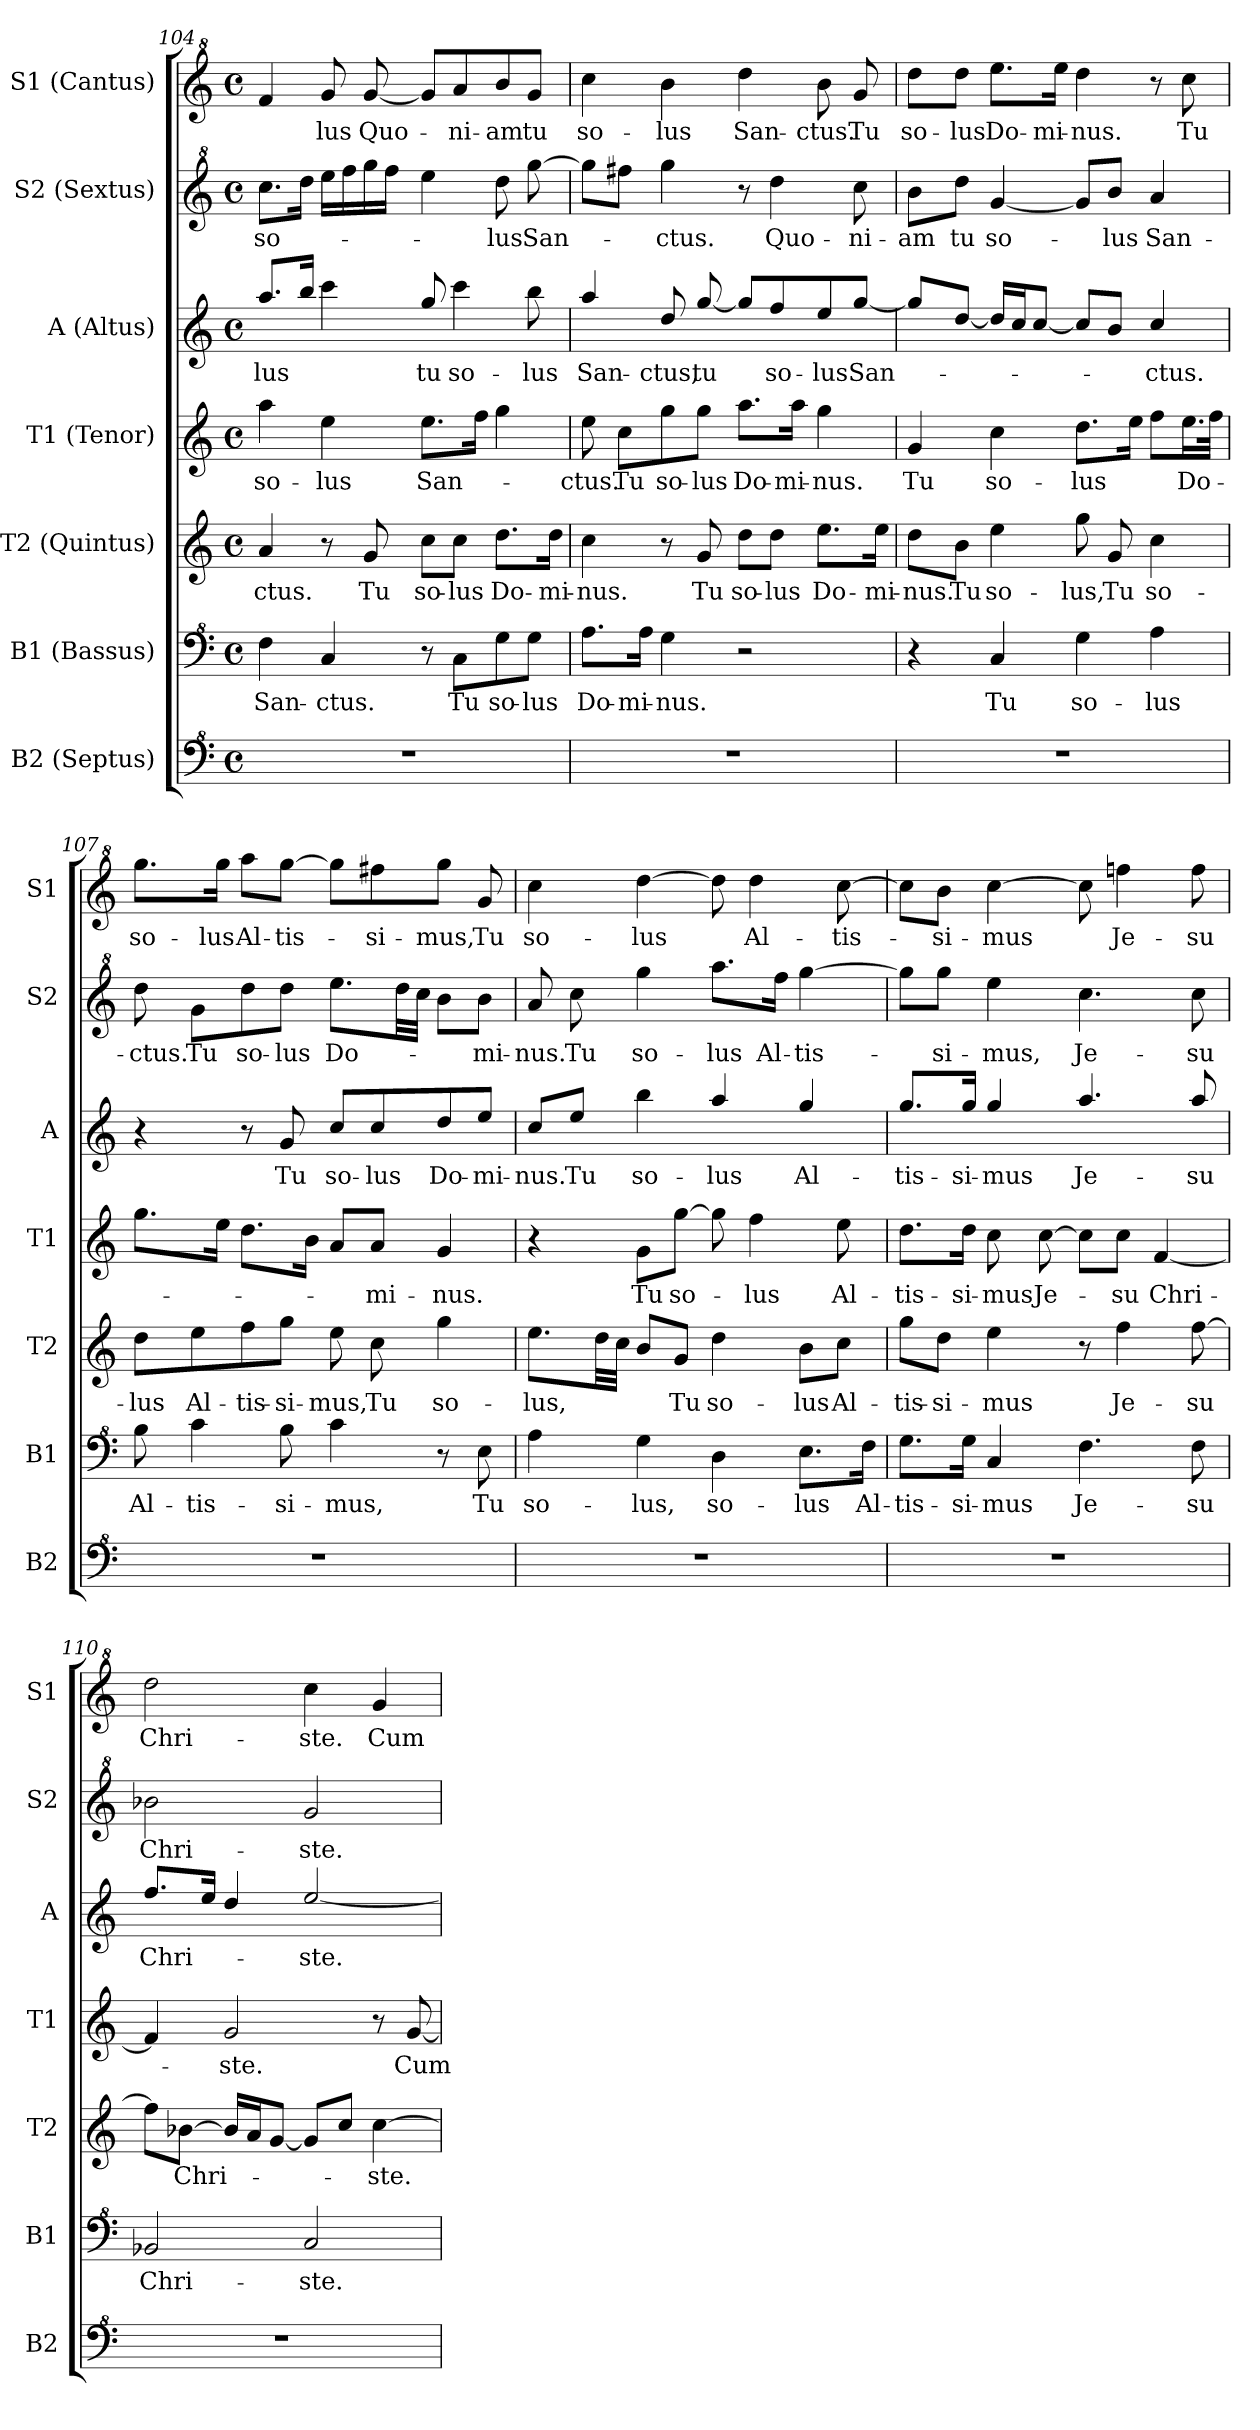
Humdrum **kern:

**kern	**kern	**text	**kern	**text	**kern	**text	**kern	**text	**kern	**text	**kern	**text
*part7	*part6	*part6	*part5	*part5	*part4	*part4	*part3	*part3	*part2	*part2	*part1	*part1
*staff7	*staff6	*staff6	*staff5	*staff5	*staff4	*staff4	*staff3	*staff3	*staff2	*staff2	*staff1	*staff1
*I"B2 (Septus)	*I"B1 (Bassus)	*	*I"T2 (Quintus)	*	*I"T1 (Tenor)	*	*I"A (Altus)	*	*I"S2 (Sextus)	*	*I"S1 (Cantus)	*
*I'B2	*I'B1	*	*I'T2	*	*I'T1	*	*I'A	*	*I'S2	*	*I'S1	*
!!LO:PB:g=z
*clefF^4	*clefF^4	*	*clefG2	*	*clefG2	*	*clefG2	*	*clefG^2	*	*clefG^2	*
*k[]	*k[]	*	*k[]	*	*k[]	*	*k[]	*	*k[]	*	*k[]	*
*M4/4	*M4/4	*	*M4/4	*	*M4/4	*	*M4/4	*	*M4/4	*	*M4/4	*
*met(c)	*met(c)	*	*met(c)	*	*met(c)	*	*met(c)	*	*met(c)	*	*met(c)	*
=104	=104	=104	=104	=104	=104	=104	=104	=104	=104	=104	=104	=104
!	!	!LO:LY:b	!	!LO:LY:b	!	!LO:LY:b	!	!LO:LY:b	!	!LO:LY:b	!	!
1r	4f\	San-	4a/	-ctus.	4aa\	so-	8.aa/L	-lus	8.ccc\L	so-	4ff/	.
.	.	.	.	.	.	.	16bb/Jk	.	16ddd\Jk	.	.	.
!	!	!LO:LY:b	!	!	!	!LO:LY:b	!	!	!	!	!	!LO:LY:b
.	4c/	-ctus.	8r	.	4ee\	-lus	4ccc\	.	16eee\LL	.	8gg/	-lus
.	.	.	.	.	.	.	.	.	16fff\	.	.	.
!	!	!	!	!LO:LY:b	!	!	!	!	!	!	!	!LO:LY:b
.	.	.	8g/	Tu	.	.	.	.	16ggg\	.	[8gg/	Quo-
.	.	.	.	.	.	.	.	.	16fff\JJ	.	.	.
!	!	!	!	!LO:LY:b	!	!LO:LY:b	!	!LO:LY:b	!	!	!	!
.	8r	.	8cc\L	so-	8.ee\L	San-	8gg/	tu	4eee\	.	8gg/L]	.
!	!	!LO:LY:b	!	!LO:LY:b	!	!	!	!LO:LY:b	!	!	!	!LO:LY:b
.	8c\L	Tu	8cc\J	-lus	.	.	4ccc\	so-	.	.	8aa/	-ni-
.	.	.	.	.	16ff\Jk	.	.	.	.	.	.	.
!	!	!LO:LY:b	!	!LO:LY:b	!	!	!	!	!	!LO:LY:b	!	!LO:LY:b
.	8g\	so-	8.dd\L	Do-	4gg\	.	.	.	8ddd\	-lus	8bb/	-am
!	!	!LO:LY:b	!	!	!	!	!	!LO:LY:b	!	!LO:LY:b	!	!LO:LY:b
.	8g\J	-lus	.	.	.	.	8bb\	-lus	[8ggg\	San-	8gg/J	tu
!	!	!	!	!LO:LY:b	!	!	!	!	!	!	!	!
.	.	.	16dd\Jk	-mi-	.	.	.	.	.	.	.	.
=105	=105	=105	=105	=105	=105	=105	=105	=105	=105	=105	=105	=105
!	!	!LO:LY:b	!	!LO:LY:b	!	!LO:LY:b	!	!LO:LY:b	!	!	!	!LO:LY:b
1r	8.a\L	Do-	4cc\	-nus.	8ee\	-ctus.	4aa/	San-	8ggg\L]	.	4ccc\	so-
!	!	!	!	!	!	!LO:LY:b	!	!	!	!	!	!
.	.	.	.	.	8cc\L	Tu	.	.	8fff#X\J	.	.	.
!	!	!LO:LY:b	!	!	!	!	!	!	!	!	!	!
.	16a\Jk	-mi-	.	.	.	.	.	.	.	.	.	.
!	!	!LO:LY:b	!	!	!	!LO:LY:b	!	!LO:LY:b	!	!LO:LY:b	!	!LO:LY:b
.	4g\	-nus.	8r	.	8gg\	so-	8dd/	-ctus,	4ggg\	-ctus.	4bb\	-lus
!	!	!	!	!LO:LY:b	!	!LO:LY:b	!	!LO:LY:b	!	!	!	!
.	.	.	8g/	Tu	8gg\J	-lus	[8gg/	tu	.	.	.	.
!	!	!	!	!LO:LY:b	!	!LO:LY:b	!	!	!	!	!	!LO:LY:b
.	2r	.	8dd\L	so-	8.aa\L	Do-	8gg/L]	.	8r	.	4ddd\	San-
!	!	!	!	!LO:LY:b	!	!	!	!LO:LY:b	!	!LO:LY:b	!	!
.	.	.	8dd\J	-lus	.	.	8ff/	so-	4ddd\	Quo-	.	.
!	!	!	!	!	!	!LO:LY:b	!	!	!	!	!	!
.	.	.	.	.	16aa\Jk	-mi-	.	.	.	.	.	.
!	!	!	!	!LO:LY:b	!	!LO:LY:b	!	!LO:LY:b	!	!	!	!LO:LY:b
.	.	.	8.ee\L	Do-	4gg\	-nus.	8ee/	-lus	.	.	8bb\	-ctus.
!	!	!	!	!	!	!	!	!LO:LY:b	!	!LO:LY:b	!	!LO:LY:b
.	.	.	.	.	.	.	[8gg/J	San-	8ccc\	-ni-	8gg/	Tu
!	!	!	!	!LO:LY:b	!	!	!	!	!	!	!	!
.	.	.	16ee\Jk	-mi-	.	.	.	.	.	.	.	.
=106	=106	=106	=106	=106	=106	=106	=106	=106	=106	=106	=106	=106
!	!	!	!	!LO:LY:b	!	!LO:LY:b	!	!	!	!LO:LY:b	!	!LO:LY:b
1r	4r	.	8dd\L	-nus.	4g/	Tu	8gg/L]	.	8bb\L	-am	8ddd\L	so-
!	!	!	!	!LO:LY:b	!	!	!	!	!	!LO:LY:b	!	!LO:LY:b
.	.	.	8b\J	Tu	.	.	[8dd/J	.	8ddd\J	tu	8ddd\J	-lus
!	!	!LO:LY:b	!	!LO:LY:b	!	!LO:LY:b	!	!	!	!LO:LY:b	!	!LO:LY:b
.	4c/	Tu	4ee\	so-	4cc\	so-	16dd/LL]	.	[4gg/	so-	8.eee\L	Do-
.	.	.	.	.	.	.	16cc/J	.	.	.	.	.
.	.	.	.	.	.	.	[8cc/J	.	.	.	.	.
!	!	!	!	!	!	!	!	!	!	!	!	!LO:LY:b
.	.	.	.	.	.	.	.	.	.	.	16eee\Jk	-mi-
!	!	!LO:LY:b	!	!LO:LY:b	!	!LO:LY:b	!	!	!	!	!	!LO:LY:b
.	4g\	so-	8gg\	-lus,	8.dd\L	-lus	8cc/L]	.	8gg/L]	.	4ddd\	-nus.
!	!	!	!	!LO:LY:b	!	!	!	!	!	!LO:LY:b	!	!
.	.	.	8g/	Tu	.	.	8b/J	.	8bb/J	-lus	.	.
.	.	.	.	.	16ee\Jk	.	.	.	.	.	.	.
!	!	!LO:LY:b	!	!LO:LY:b	!	!	!	!LO:LY:b	!	!LO:LY:b	!	!
.	4a\	-lus	4cc\	so-	8ff\L	.	4cc/	-ctus.	4aa/	San-	8r	.
!	!	!	!	!	!	!LO:LY:b	!	!	!	!	!	!LO:LY:b
.	.	.	.	.	16.ee\L	Do-	.	.	.	.	8ccc\	Tu
.	.	.	.	.	32ff\JJk	.	.	.	.	.	.	.
=107	=107	=107	=107	=107	=107	=107	=107	=107	=107	=107	=107	=107
!	!	!LO:LY:b	!	!LO:LY:b	!	!	!	!	!	!LO:LY:b	!	!LO:LY:b
1r	8b\	Al-	8dd\L	-lus	8.gg\L	.	4r	.	8ddd\	-ctus.	8.ggg\L	so-
!	!	!LO:LY:b	!	!LO:LY:b	!	!	!	!	!	!LO:LY:b	!	!
.	4cc\	-tis-	8ee\	Al-	.	.	.	.	8gg\L	Tu	.	.
!	!	!	!	!	!	!	!	!	!	!	!	!LO:LY:b
.	.	.	.	.	16ee\Jk	.	.	.	.	.	16ggg\Jk	-lus
!	!	!	!	!LO:LY:b	!	!	!	!	!	!LO:LY:b	!	!LO:LY:b
.	.	.	8ff\	-tis-	8.dd\L	.	8r	.	8ddd\	so-	8aaa\L	Al-
!	!	!LO:LY:b	!	!LO:LY:b	!	!	!	!LO:LY:b	!	!LO:LY:b	!	!LO:LY:b
.	8b\	-si-	8gg\J	-si-	.	.	8g/	Tu	8ddd\J	-lus	[8ggg\J	-tis-
.	.	.	.	.	16b\Jk	.	.	.	.	.	.	.
!	!	!LO:LY:b	!	!LO:LY:b	!	!	!	!LO:LY:b	!	!LO:LY:b	!	!
.	4cc\	-mus,	8ee\	-mus,	8a/L	.	8cc/L	so-	8.eee\L	Do-	8ggg\L]	.
!	!	!	!	!LO:LY:b	!	!LO:LY:b	!	!LO:LY:b	!	!	!	!LO:LY:b
.	.	.	8cc\	Tu	8a/J	-mi-	8cc/	-lus	.	.	8fff#X\	-si-
.	.	.	.	.	.	.	.	.	32ddd\LL	.	.	.
.	.	.	.	.	.	.	.	.	32ccc\JJJ	.	.	.
!	!	!	!	!LO:LY:b	!	!LO:LY:b	!	!LO:LY:b	!	!	!	!LO:LY:b
.	8r	.	4gg\	so-	4g/	-nus.	8dd/	Do-	8bb\L	.	8ggg\J	-mus,
!	!	!LO:LY:b	!	!	!	!	!	!LO:LY:b	!	!LO:LY:b	!	!LO:LY:b
.	8e\	Tu	.	.	.	.	8ee/J	-mi-	8bb\J	-mi-	8gg/	Tu
!!LO:LB:g=z
=108	=108	=108	=108	=108	=108	=108	=108	=108	=108	=108	=108	=108
!	!	!LO:LY:b	!	!LO:LY:b	!	!	!	!LO:LY:b	!	!LO:LY:b	!	!LO:LY:b
1r	4a\	so-	8.ee\L	-lus,	4r	.	8cc/L	-nus.	8aa/	-nus.	4ccc\	so-
!	!	!	!	!	!	!	!	!LO:LY:b	!	!LO:LY:b	!	!
.	.	.	.	.	.	.	8ee/J	Tu	8ccc\	Tu	.	.
.	.	.	32dd\LL	.	.	.	.	.	.	.	.	.
.	.	.	32cc\JJJ	.	.	.	.	.	.	.	.	.
!	!	!LO:LY:b	!	!	!	!LO:LY:b	!	!LO:LY:b	!	!LO:LY:b	!	!LO:LY:b
.	4g\	-lus,	8b/L	.	8g\L	Tu	4bb\	so-	4ggg\	so-	[4ddd\	-lus
!	!	!	!	!LO:LY:b	!	!LO:LY:b	!	!	!	!	!	!
.	.	.	8g/J	Tu	[8gg\J	so-	.	.	.	.	.	.
!	!	!LO:LY:b	!	!LO:LY:b	!	!	!	!LO:LY:b	!	!LO:LY:b	!	!
.	4d\	so-	4dd\	so-	8gg\]	.	4aa/	-lus	8.aaa\L	-lus	8ddd\]	.
!	!	!	!	!	!	!LO:LY:b	!	!	!	!	!	!LO:LY:b
.	.	.	.	.	4ff\	-lus	.	.	.	.	4ddd\	Al-
!	!	!	!	!	!	!	!	!	!	!LO:LY:b	!	!
.	.	.	.	.	.	.	.	.	16fff\Jk	Al-	.	.
!	!	!LO:LY:b	!	!LO:LY:b	!	!	!	!LO:LY:b	!	!LO:LY:b	!	!
.	8.e\L	-lus	8b\L	-lus	.	.	4gg/	Al-	[4ggg\	-tis-	.	.
!	!	!	!	!LO:LY:b	!	!LO:LY:b	!	!	!	!	!	!LO:LY:b
.	.	.	8cc\J	Al-	8ee\	Al-	.	.	.	.	[8ccc\	-tis-
!	!	!LO:LY:b	!	!	!	!	!	!	!	!	!	!
.	16f\Jk	Al-	.	.	.	.	.	.	.	.	.	.
=109	=109	=109	=109	=109	=109	=109	=109	=109	=109	=109	=109	=109
!	!	!LO:LY:b	!	!LO:LY:b	!	!LO:LY:b	!	!LO:LY:b	!	!	!	!
1r	8.g\L	-tis-	8gg\L	-tis-	8.dd\L	-tis-	8.gg/L	-tis-	8ggg\L]	.	8ccc\L]	.
!	!	!	!	!LO:LY:b	!	!	!	!	!	!LO:LY:b	!	!LO:LY:b
.	.	.	8dd\J	-si-	.	.	.	.	8ggg\J	-si-	8bb\J	-si-
!	!	!LO:LY:b	!	!	!	!LO:LY:b	!	!LO:LY:b	!	!	!	!
.	16g\Jk	-si-	.	.	16dd\Jk	-si-	16gg/Jk	-si-	.	.	.	.
!	!	!LO:LY:b	!	!LO:LY:b	!	!LO:LY:b	!	!LO:LY:b	!	!LO:LY:b	!	!LO:LY:b
.	4c/	-mus	4ee\	-mus	8cc\	-mus	4gg/	-mus	4eee\	-mus,	[4ccc\	-mus
!	!	!	!	!	!	!LO:LY:b	!	!	!	!	!	!
.	.	.	.	.	[8cc\	Je-	.	.	.	.	.	.
!	!	!LO:LY:b	!	!	!	!	!	!LO:LY:b	!	!LO:LY:b	!	!
.	4.f\	Je-	8r	.	8cc\L]	.	4.aa/	Je-	4.ccc\	Je-	8ccc\]	.
!	!	!	!	!LO:LY:b	!	!LO:LY:b	!	!	!	!	!	!LO:LY:b
.	.	.	4ff\	Je-	8cc\J	-su	.	.	.	.	4fffni\	Je-
!	!	!	!	!	!	!LO:LY:b	!	!	!	!	!	!
.	.	.	.	.	[4f/	-Chri-	.	.	.	.	.	.
!	!	!LO:LY:b	!	!LO:LY:b	!	!	!	!LO:LY:b	!	!LO:LY:b	!	!LO:LY:b
.	8f\	-su	[8ff\	-su	.	.	8aa/	-su	8ccc\	-su	8fff\	-su
=110	=110	=110	=110	=110	=110	=110	=110	=110	=110	=110	=110	=110
!	!	!LO:LY:b	!	!	!	!	!	!LO:LY:b	!	!LO:LY:b	!	!LO:LY:b
1r	2B-X/	Chri-	8ff\L]	.	4f/]	.	8.ff/L	Chri-	2bb-X\	Chri-	2ddd\	Chri-
!	!	!	!	!LO:LY:b	!	!	!	!	!	!	!	!
.	.	.	[8b-X\J	Chri-	.	.	.	.	.	.	.	.
.	.	.	.	.	.	.	16ee/Jk	.	.	.	.	.
!	!	!	!	!	!	!LO:LY:b	!	!	!	!	!	!
.	.	.	16b-/LL]	.	2g/	-ste.	4dd/	.	.	.	.	.
.	.	.	16a/J	.	.	.	.	.	.	.	.	.
.	.	.	[8g/J	.	.	.	.	.	.	.	.	.
!	!	!LO:LY:b	!	!	!	!	!	!LO:LY:b	!	!LO:LY:b	!	!LO:LY:b
.	2c/	-ste.	8g/L]	.	.	.	[2ee/	-ste.	2gg/	-ste.	4ccc\	-ste.
.	.	.	8cc/J	.	.	.	.	.	.	.	.	.
!	!	!	!	!LO:LY:b	!	!	!	!	!	!	!	!LO:LY:b
.	.	.	[4cc\	-ste.	8r	.	.	.	.	.	4gg/	Cum
!	!	!	!	!	!	!LO:LY:b	!	!	!	!	!	!
.	.	.	.	.	[8g/	Cum	.	.	.	.	.	.
=	=	=	=	=	=	=	=	=	=	=	=	=
*-	*-	*-	*-	*-	*-	*-	*-	*-	*-	*-	*-	*-
